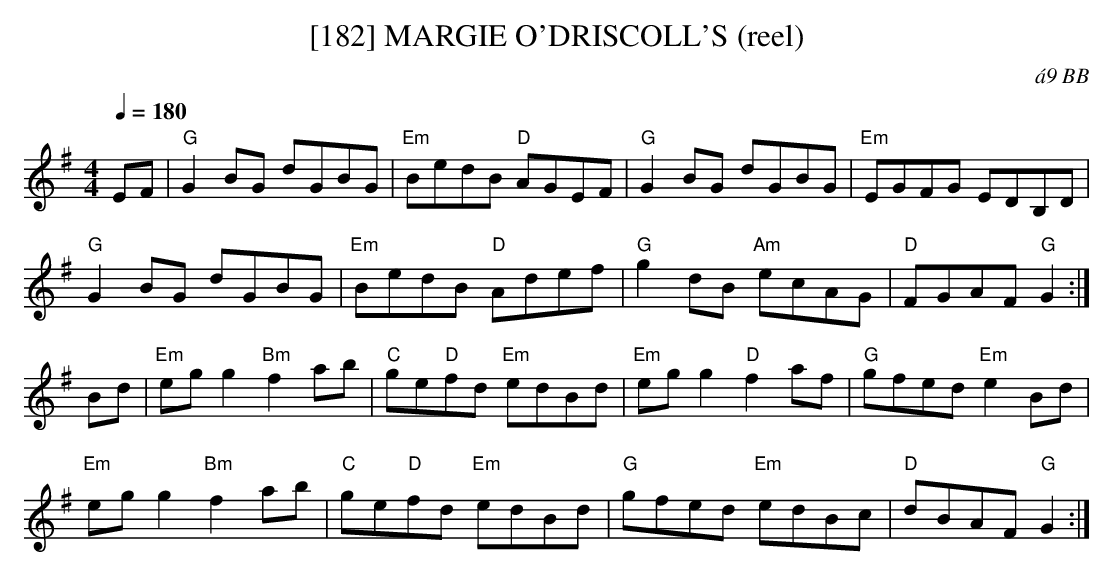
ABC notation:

X:1
T:[182] MARGIE O'DRISCOLL'S (reel)
C:\'a9 BB
L:1/8
M:4/4
Q:1/4=180
K:G
EF|"G"G2 BG dGBG|"Em"BedB "D"AGEF|"G"G2 BG dGBG|"Em"EGFG EDB,D|
"G"G2 BG dGBG|"Em"BedB "D"Adef|"G"g2 dB "Am"ecAG|"D"FGAF "G"G2 :|
Bd|"Em"egg2 "Bm"f2ab|"C"ge"D"fd "Em"edBd|"Em"egg2 "D"f2af|\
"G"gfed "Em"e2 Bd|
"Em"egg2 "Bm"f2ab|"C"ge"D"fd "Em"edBd|"G"gfed "Em"edBc|"D"dBAF "G"G2 :|
